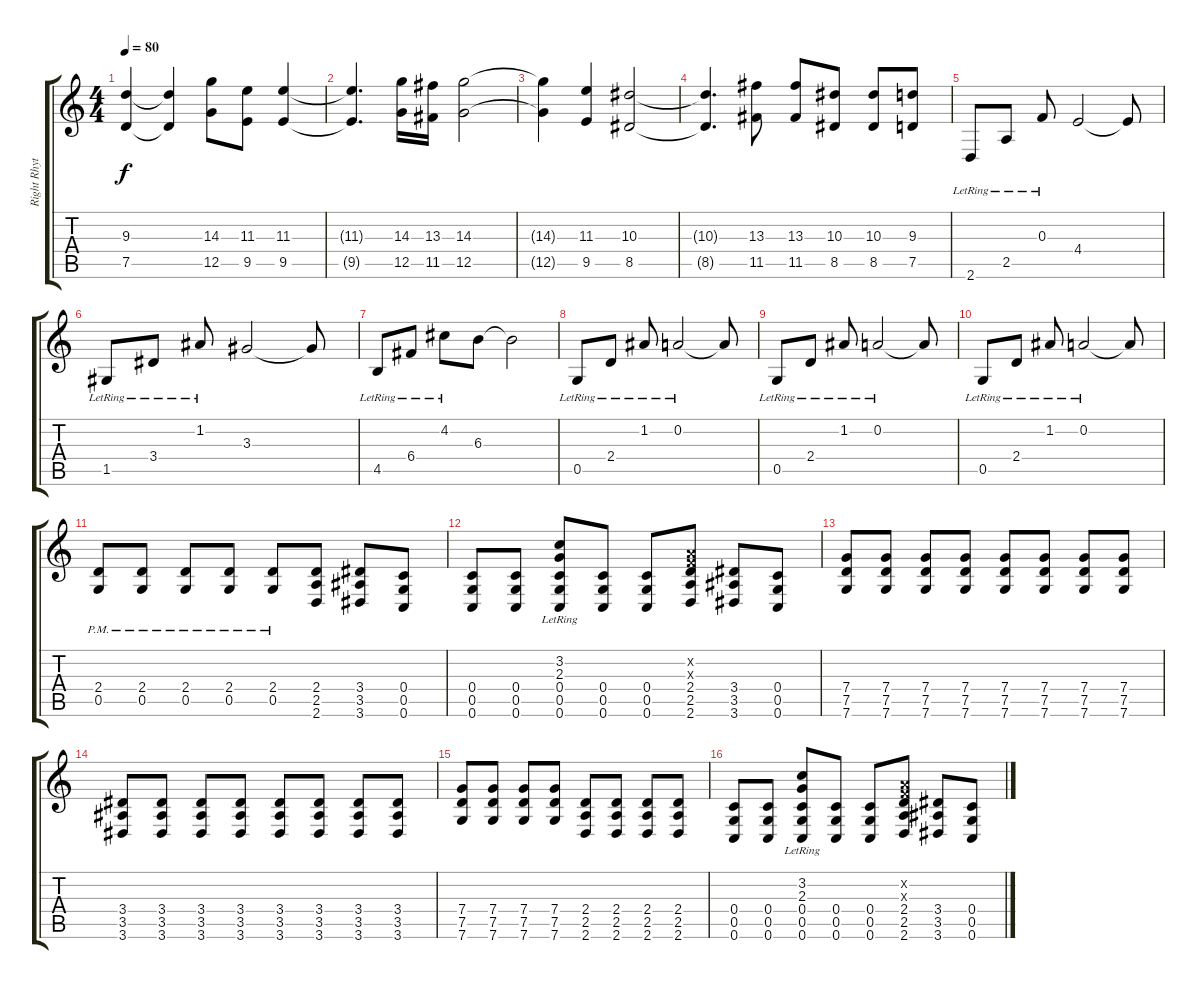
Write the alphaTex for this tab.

\track ("Right Rhythm" "Right Rhyt") {instrument overdrivenguitar}
\staff {score tabs}
\tuning (D4 A3 F3 C3 G2 C2) {hide}
\ts (4 4)
\tempo 80
\clef g2
\ks c
(9.3{t} 7.5{t}).4{dy f} (9.3{t} 7.5{t}).4 (14.3 12.5).8 (11.3 9.5).8 (11.3 9.5).4 |
(11.3{t} 9.5{t}).4{d} (14.3 12.5).16 (13.3 11.5).16 (14.3 12.5).2 |
(14.3{t} 12.5{t}).4 (11.3 9.5).4 (10.3 8.5).2 |
(10.3{t} 8.5{t}).4{d} (13.3 11.5).8 (13.3 11.5).8 (10.3 8.5).8 (10.3 8.5).8 (9.3 7.5).8 |
2.6{lr}.8 2.5{lr}.8 0.3{lr}.8 4.4.2 4.4{t}.8 |
1.5{lr}.8 3.4{lr}.8 1.2{lr}.8 3.3.2 3.3{t}.8 |
4.5{lr}.8 6.4{lr}.8 4.2{lr}.8 6.3.8 6.3{t}.2 |
0.5{lr}.8 2.4{lr}.8 1.2{lr}.8 0.2{lr}.2 0.2{t}.8 |
0.5{lr}.8 2.4{lr}.8 1.2{lr}.8 0.2{lr}.2 0.2{t}.8 |
0.5{lr}.8 2.4{lr}.8 1.2{lr}.8 0.2{lr}.2 0.2{t}.8 |
(2.4{pm} 0.5{pm}).8 (2.4{pm} 0.5{pm}).8 (2.4{pm} 0.5{pm}).8 (2.4{pm} 0.5{pm}).8 (2.4{pm} 0.5{pm}).8 (2.4 2.5 2.6).8 (3.4 3.5 3.6).8 (0.4 0.5 0.6).8 |
(0.4 0.5 0.6).8 (0.4 0.5 0.6).8 (3.2{lr} 2.3{lr} 0.4 0.5 0.6).8 (0.4 0.5 0.6).8 (0.4 0.5 0.6).8 (0.2{x} 0.3{x} 2.4 2.5 2.6).8 (3.4 3.5 3.6).8 (0.4 0.5 0.6).8 |
(7.4 7.5 7.6).8 (7.4 7.5 7.6).8 (7.4 7.5 7.6).8 (7.4 7.5 7.6).8 (7.4 7.5 7.6).8 (7.4 7.5 7.6).8 (7.4 7.5 7.6).8 (7.4 7.5 7.6).8 |
(3.4 3.5 3.6).8 (3.4 3.5 3.6).8 (3.4 3.5 3.6).8 (3.4 3.5 3.6).8 (3.4 3.5 3.6).8 (3.4 3.5 3.6).8 (3.4 3.5 3.6).8 (3.4 3.5 3.6).8 |
(7.4 7.5 7.6).8 (7.4 7.5 7.6).8 (7.4 7.5 7.6).8 (7.4 7.5 7.6).8 (2.4 2.5 2.6).8 (2.4 2.5 2.6).8 (2.4 2.5 2.6).8 (2.4 2.5 2.6).8 |
(0.4 0.5 0.6).8 (0.4 0.5 0.6).8 (3.2{lr} 2.3{lr} 0.4 0.5 0.6).8 (0.4 0.5 0.6).8 (0.4 0.5 0.6).8 (0.2{x} 0.3{x} 2.4 2.5 2.6).8 (3.4 3.5 3.6).8 (0.4 0.5 0.6).8
